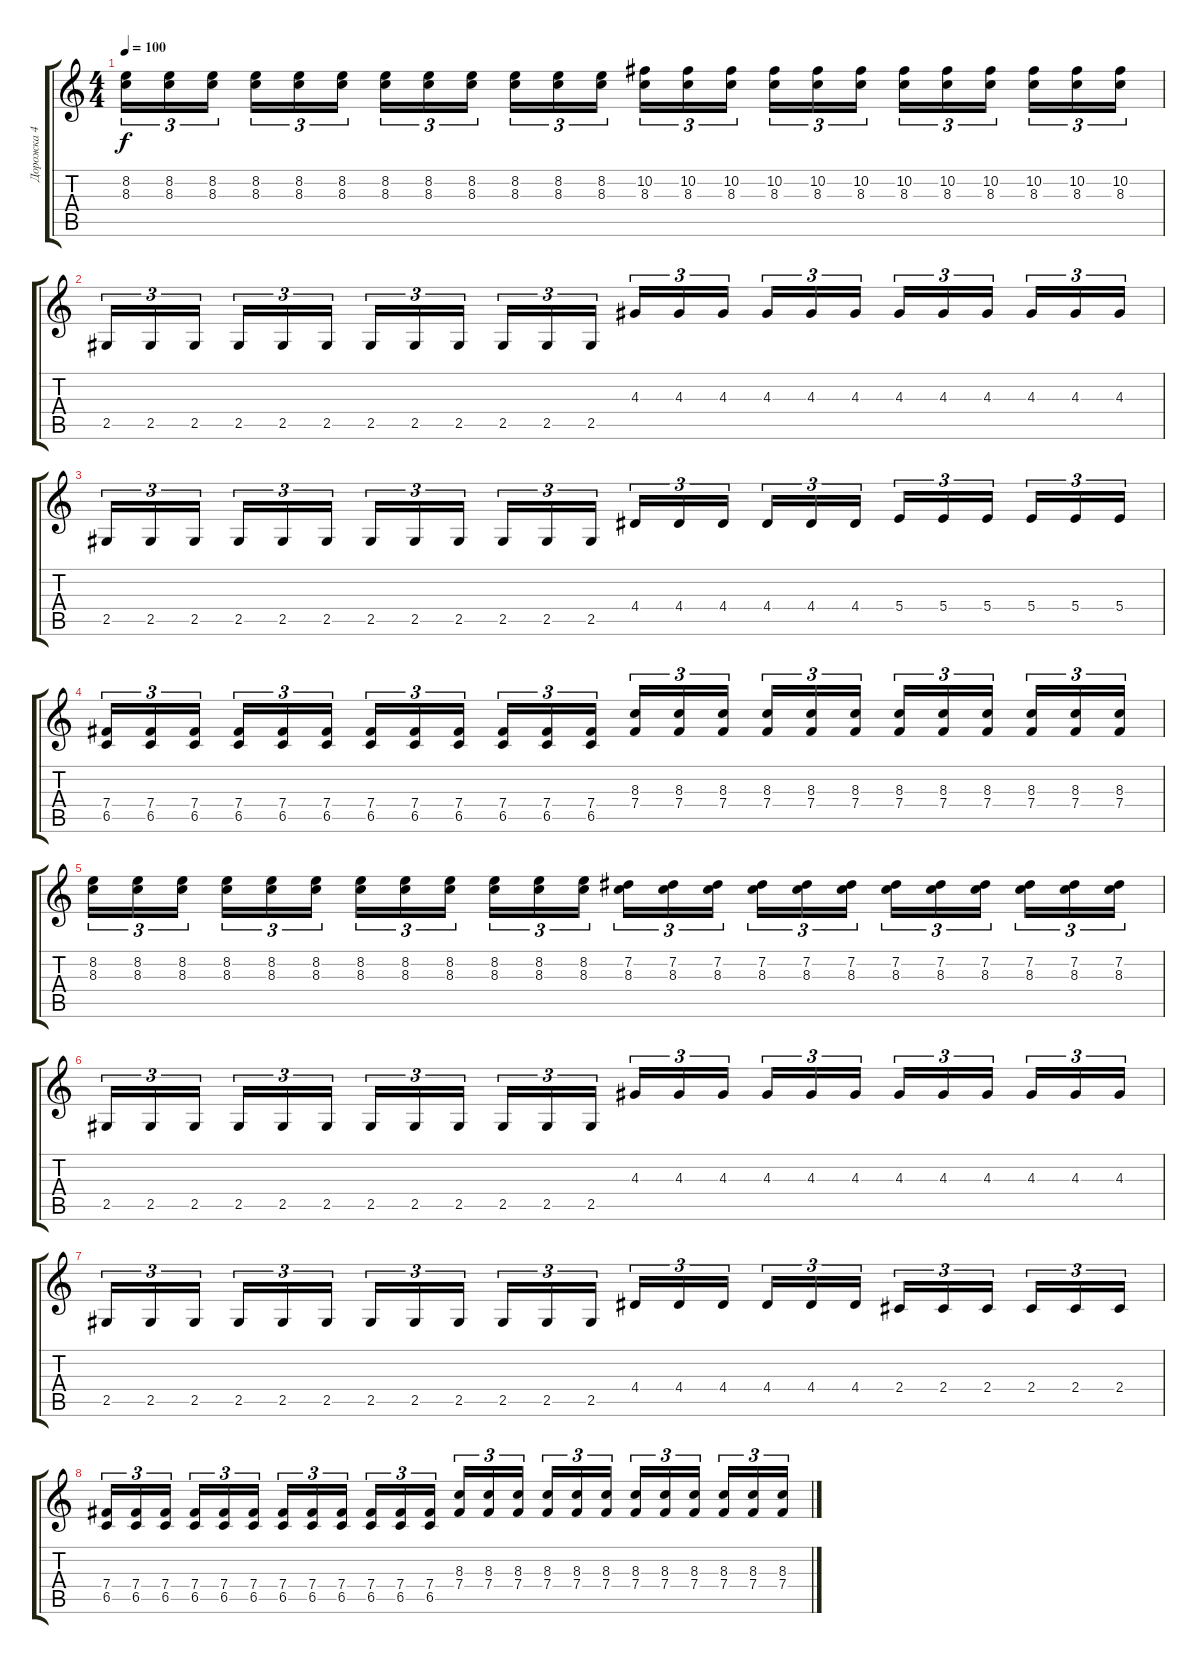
\track ("Дорожка 4" "Дорожка 4") {instrument distortionguitar}
\staff {score tabs}
\tuning (Db4 Ab3 E3 B2 Gb2 Db2) {hide}
\ts (4 4)
\tempo 100
\clef g2
\ks c
(8.2 8.3).16{tu (3 2) dy f} (8.2 8.3).16{tu (3 2)} (8.2 8.3).16{tu (3 2) beam splitsecondary} (8.2 8.3).16{tu (3 2)} (8.2 8.3).16{tu (3 2)} (8.2 8.3).16{tu (3 2)} (8.2 8.3).16{tu (3 2)} (8.2 8.3).16{tu (3 2)} (8.2 8.3).16{tu (3 2) beam splitsecondary} (8.2 8.3).16{tu (3 2)} (8.2 8.3).16{tu (3 2)} (8.2 8.3).16{tu (3 2)} (10.2 8.3).16{tu (3 2)} (10.2 8.3).16{tu (3 2)} (10.2 8.3).16{tu (3 2) beam splitsecondary} (10.2 8.3).16{tu (3 2)} (10.2 8.3).16{tu (3 2)} (10.2 8.3).16{tu (3 2)} (10.2 8.3).16{tu (3 2)} (10.2 8.3).16{tu (3 2)} (10.2 8.3).16{tu (3 2) beam splitsecondary} (10.2 8.3).16{tu (3 2)} (10.2 8.3).16{tu (3 2)} (10.2 8.3).16{tu (3 2)} |
2.5.16{tu (3 2)} 2.5.16{tu (3 2)} 2.5.16{tu (3 2) beam splitsecondary} 2.5.16{tu (3 2)} 2.5.16{tu (3 2)} 2.5.16{tu (3 2)} 2.5.16{tu (3 2)} 2.5.16{tu (3 2)} 2.5.16{tu (3 2) beam splitsecondary} 2.5.16{tu (3 2)} 2.5.16{tu (3 2)} 2.5.16{tu (3 2)} 4.3.16{tu (3 2)} 4.3.16{tu (3 2)} 4.3.16{tu (3 2) beam splitsecondary} 4.3.16{tu (3 2)} 4.3.16{tu (3 2)} 4.3.16{tu (3 2)} 4.3.16{tu (3 2)} 4.3.16{tu (3 2)} 4.3.16{tu (3 2) beam splitsecondary} 4.3.16{tu (3 2)} 4.3.16{tu (3 2)} 4.3.16{tu (3 2)} |
2.5.16{tu (3 2)} 2.5.16{tu (3 2)} 2.5.16{tu (3 2) beam splitsecondary} 2.5.16{tu (3 2)} 2.5.16{tu (3 2)} 2.5.16{tu (3 2)} 2.5.16{tu (3 2)} 2.5.16{tu (3 2)} 2.5.16{tu (3 2) beam splitsecondary} 2.5.16{tu (3 2)} 2.5.16{tu (3 2)} 2.5.16{tu (3 2)} 4.4.16{tu (3 2)} 4.4.16{tu (3 2)} 4.4.16{tu (3 2) beam splitsecondary} 4.4.16{tu (3 2)} 4.4.16{tu (3 2)} 4.4.16{tu (3 2)} 5.4.16{tu (3 2)} 5.4.16{tu (3 2)} 5.4.16{tu (3 2) beam splitsecondary} 5.4.16{tu (3 2)} 5.4.16{tu (3 2)} 5.4.16{tu (3 2)} |
(7.4 6.5).16{tu (3 2)} (7.4 6.5).16{tu (3 2)} (7.4 6.5).16{tu (3 2) beam splitsecondary} (7.4 6.5).16{tu (3 2)} (7.4 6.5).16{tu (3 2)} (7.4 6.5).16{tu (3 2)} (7.4 6.5).16{tu (3 2)} (7.4 6.5).16{tu (3 2)} (7.4 6.5).16{tu (3 2) beam splitsecondary} (7.4 6.5).16{tu (3 2)} (7.4 6.5).16{tu (3 2)} (7.4 6.5).16{tu (3 2)} (8.3 7.4).16{tu (3 2)} (8.3 7.4).16{tu (3 2)} (8.3 7.4).16{tu (3 2) beam splitsecondary} (8.3 7.4).16{tu (3 2)} (8.3 7.4).16{tu (3 2)} (8.3 7.4).16{tu (3 2)} (8.3 7.4).16{tu (3 2)} (8.3 7.4).16{tu (3 2)} (8.3 7.4).16{tu (3 2) beam splitsecondary} (8.3 7.4).16{tu (3 2)} (8.3 7.4).16{tu (3 2)} (8.3 7.4).16{tu (3 2)} |
(8.2 8.3).16{tu (3 2)} (8.2 8.3).16{tu (3 2)} (8.2 8.3).16{tu (3 2) beam splitsecondary} (8.2 8.3).16{tu (3 2)} (8.2 8.3).16{tu (3 2)} (8.2 8.3).16{tu (3 2)} (8.2 8.3).16{tu (3 2)} (8.2 8.3).16{tu (3 2)} (8.2 8.3).16{tu (3 2) beam splitsecondary} (8.2 8.3).16{tu (3 2)} (8.2 8.3).16{tu (3 2)} (8.2 8.3).16{tu (3 2)} (7.2 8.3).16{tu (3 2)} (7.2 8.3).16{tu (3 2)} (7.2 8.3).16{tu (3 2) beam splitsecondary} (7.2 8.3).16{tu (3 2)} (7.2 8.3).16{tu (3 2)} (7.2 8.3).16{tu (3 2)} (7.2 8.3).16{tu (3 2)} (7.2 8.3).16{tu (3 2)} (7.2 8.3).16{tu (3 2) beam splitsecondary} (7.2 8.3).16{tu (3 2)} (7.2 8.3).16{tu (3 2)} (7.2 8.3).16{tu (3 2)} |
2.5.16{tu (3 2)} 2.5.16{tu (3 2)} 2.5.16{tu (3 2) beam splitsecondary} 2.5.16{tu (3 2)} 2.5.16{tu (3 2)} 2.5.16{tu (3 2)} 2.5.16{tu (3 2)} 2.5.16{tu (3 2)} 2.5.16{tu (3 2) beam splitsecondary} 2.5.16{tu (3 2)} 2.5.16{tu (3 2)} 2.5.16{tu (3 2)} 4.3.16{tu (3 2)} 4.3.16{tu (3 2)} 4.3.16{tu (3 2) beam splitsecondary} 4.3.16{tu (3 2)} 4.3.16{tu (3 2)} 4.3.16{tu (3 2)} 4.3.16{tu (3 2)} 4.3.16{tu (3 2)} 4.3.16{tu (3 2) beam splitsecondary} 4.3.16{tu (3 2)} 4.3.16{tu (3 2)} 4.3.16{tu (3 2)} |
2.5.16{tu (3 2)} 2.5.16{tu (3 2)} 2.5.16{tu (3 2) beam splitsecondary} 2.5.16{tu (3 2)} 2.5.16{tu (3 2)} 2.5.16{tu (3 2)} 2.5.16{tu (3 2)} 2.5.16{tu (3 2)} 2.5.16{tu (3 2) beam splitsecondary} 2.5.16{tu (3 2)} 2.5.16{tu (3 2)} 2.5.16{tu (3 2)} 4.4.16{tu (3 2)} 4.4.16{tu (3 2)} 4.4.16{tu (3 2) beam splitsecondary} 4.4.16{tu (3 2)} 4.4.16{tu (3 2)} 4.4.16{tu (3 2)} 2.4.16{tu (3 2)} 2.4.16{tu (3 2)} 2.4.16{tu (3 2) beam splitsecondary} 2.4.16{tu (3 2)} 2.4.16{tu (3 2)} 2.4.16{tu (3 2)} |
(7.4 6.5).16{tu (3 2)} (7.4 6.5).16{tu (3 2)} (7.4 6.5).16{tu (3 2) beam splitsecondary} (7.4 6.5).16{tu (3 2)} (7.4 6.5).16{tu (3 2)} (7.4 6.5).16{tu (3 2)} (7.4 6.5).16{tu (3 2)} (7.4 6.5).16{tu (3 2)} (7.4 6.5).16{tu (3 2) beam splitsecondary} (7.4 6.5).16{tu (3 2)} (7.4 6.5).16{tu (3 2)} (7.4 6.5).16{tu (3 2)} (8.3 7.4).16{tu (3 2)} (8.3 7.4).16{tu (3 2)} (8.3 7.4).16{tu (3 2) beam splitsecondary} (8.3 7.4).16{tu (3 2)} (8.3 7.4).16{tu (3 2)} (8.3 7.4).16{tu (3 2)} (8.3 7.4).16{tu (3 2)} (8.3 7.4).16{tu (3 2)} (8.3 7.4).16{tu (3 2) beam splitsecondary} (8.3 7.4).16{tu (3 2)} (8.3 7.4).16{tu (3 2)} (8.3 7.4).16{tu (3 2)}
